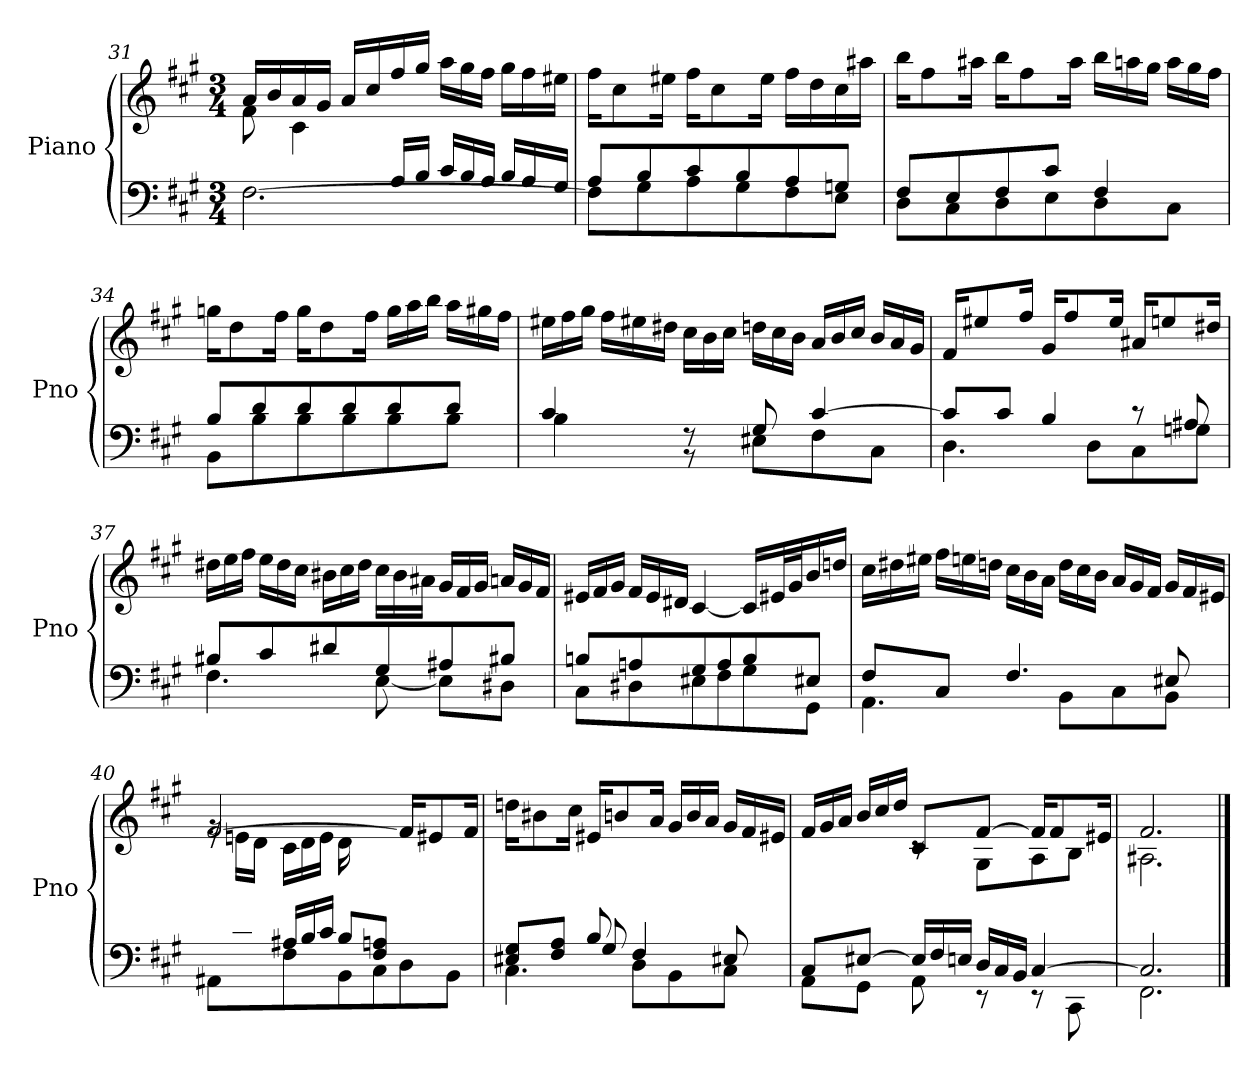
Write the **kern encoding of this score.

**kern	**kern
*part1	*part1
*staff2	*staff1
*I"Piano	*
*I'Pno	*
!!LO:LB:g=z
*clefF4	*clefG2
*k[f#c#g#]	*k[f#c#g#]
*M3/4	*M3/4
=31	=31
*^	*^
[2.F#\	4.ryy	16a/LL	8f#\
.	.	16b/	.
.	.	16a/	4c#\
.	.	16g#/JJ	.
.	.	16a/LL	.
.	.	16cc#/	.
.	16A/LL	16ff#/	4.ryy
.	16B/JJ	16gg#/JJ	.
*	*Xtuplet	*Xtuplet	*
.	24c#/LL	24aa\LL	.
.	24B/	24gg#\	.
.	24A/JJ	24ff#\JJ	.
.	24B/LL	24gg#\LL	.
.	24A/	24ff#\	.
.	24G#/JJ	24ee#X\JJ	.
*	*	*v	*v
=32	=32	=32
8A/L	8F#\L]	16ff#\KL
.	.	8cc#\
8B/	8G#\	.
.	.	16ee#X\Jk
8c#/	8A\	16ff#\KL
.	.	8cc#\
8B/	8G#\	.
.	.	16ee#\Jk
8A/	8F#\	16ff#\LL
.	.	16dd\
8Gn/J	8E\J	16cc#\
.	.	16aa#X\JJ
=33	=33	=33
8F#/L	8D\L	16bb\KL
.	.	8ff#\
8E/	8C#\	.
.	.	16aa#X\Jk
8F#/	8D\	16bb\KL
.	.	8ff#\
8c#/J	8E\	.
.	.	16aa#\Jk
4F#/	8D\	24bb\LL
.	.	24aan\
.	.	24gg#\JJ
.	8C#\J	24aa\LL
.	.	24gg#\
.	.	24ff#\JJ
!!LO:LB:g=z
=34	=34	=34
8B/L	8BB\L	16ggn\KL
.	.	8dd\
8d/	8B\	.
.	.	16ff#\Jk
8d/	8B\	16gg\KL
.	.	8dd\
8d/	8B\	.
.	.	16ff#\Jk
8d/	8B\	24gg\LL
.	.	24aa\
.	.	24bb\JJ
8d/J	8B\J	24aa\LL
.	.	24gg#X\
.	.	24ff#\JJ
=35	=35	=35
4c#/	4B\	24ee#X\LL
.	.	24ff#\
.	.	24gg#\JJ
.	.	24ff#\LL
.	.	24ee#X\
.	.	24dd#X\JJ
8rBB	8rF	24cc#\LL
.	.	24b\
.	.	24cc#\JJ
8G#/	8E#X\L	24ddn\LL
.	.	24cc#\
.	.	24b\JJ
[4c#/	8F#\	24a/LL
.	.	24b/
.	.	24cc#/JJ
.	8C#\J	24b/LL
.	.	24a/
.	.	24g#/JJ
=36	=36	=36
8c#/L]	4.D\	16f#/KL
.	.	8ee#X/
8c#/J	.	.
.	.	16ff#/Jk
4B/	.	16g#/KL
.	.	8ff#/
.	8D\L	.
.	.	16ee#/Jk
8r	8C#\	16a#X/KL
.	.	8een/
8A#X/	8Gn\J	.
.	.	16dd#X/Jk
!!LO:PB:g=z
=37	=37	=37
8B#X/L	4.F#\	24dd#X\LL
.	.	24ee\
.	.	24ff#\JJ
8c#/	.	24ee\LL
.	.	24dd#\
.	.	24cc#\JJ
8d#X/	.	24b#X\LL
.	.	24cc#\
.	.	24dd#\JJ
8G#/	[8E\	24cc#\LL
.	.	24b#\
.	.	24a#X\JJ
8A#X/	8E\L]	24g#/LL
.	.	24f#/
.	.	24g#/JJ
8B#X/J	8D#X\J	24an/LL
.	.	24g#/
.	.	24f#/JJ
=38	=38	=38
8Bn/L	8C#\L	24e#X/LL
.	.	24f#/
.	.	24g#/JJ
8An/	8D#X\	24f#/LL
.	.	24e#/
.	.	24d#X/JJ
8G#/	8E#X\	[4c#/
8A/	8F#\	.
8B/	8G#\	16c#/LL]
.	.	32e#X/L
.	.	32g#/J
8E#X/J	8GG#\J	16b/
.	.	16ddn/JJ
=39	=39	=39
8F#/L	4.AA\	24cc#\LL
.	.	24dd#X\
.	.	24ee#X\JJ
8C#/J	.	24ff#\LL
.	.	24een\
.	.	24ddn\JJ
4.F#/	.	24cc#\LL
.	.	24b\
.	.	24a\JJ
.	8BB\L	24dd\LL
.	.	24cc#\
.	.	24b\JJ
.	8C#\	24a/LL
.	.	24g#/
.	.	24f#/JJ
8E#X/	8BB\J	24g#/LL
.	.	24f#/
.	.	24e#X/JJ
!!LO:LB:g=z
=40	=40	=40
*	*	*^
24%7ryy	8AA#X\L	[2f#/	24rg
.	.	.	24en\LL
.	.	.	24d\JJ
.	8F#\	.	24c#\LL
.	.	.	24d\
.	.	.	24e\JJ
.	8BB\	.	24d\LL
24c#/	.	.	24%11ryy
24B/JJ	.	.	.
24A#X/LL	8C#\	.	.
24B/	.	.	.
24c#/JJ	.	.	.
8B/L	8D\	16f#/KL]	.
.	.	8e#X/	.
8F#/ 8An/J	8BB\J	.	.
.	.	16f#/Jk	.
*	*	*v	*v
=41	=41	=41
*	*^	*
8E#X/ 8G#/L	4.C#\	4ryy	16ddn\KL
.	.	.	8b#X\
8F#/ 8A/J	.	.	.
.	.	.	16cc#\Jk
8B/	.	8G#/	16e#X/KL
.	.	.	8bn/
4F#/	8D\L	4.ryy	.
.	.	.	16a/Jk
.	8BB\	.	24g#/LL
.	.	.	24b/
.	.	.	24a/JJ
8E#X/	8C#\J	.	24g#/LL
.	.	.	24f#/
.	.	.	24e#X/JJ
*	*v	*v	*
=42	=42	=42
*	*	*^
8C#/L	8AA\L	24f#/LL	4ryy
.	.	24g#/	.
.	.	24a/JJ	.
[8E#X/J	8GG#\J	24b/LL	.
.	.	24cc#/	.
.	.	24dd/JJ	.
24E#/LL]	8AA\	8c#/L	8rc
24F#/	.	.	.
24En/JJ	.	.	.
24D/LL	8r	[8f#/J	8G#\L
24C#/	.	.	.
24BB/JJ	.	.	.
[4C#/	8r	16f#/KL]	8A\
.	.	8f#/	.
.	8CC#\	.	8B\J
.	.	16e#X/Jk	.
=43	=43	=43	=43
2.C#/]	2.FF#\	2.f#/	2.A#X\
*v	*v	*	*
*	*v	*v
==	==
*-	*-
